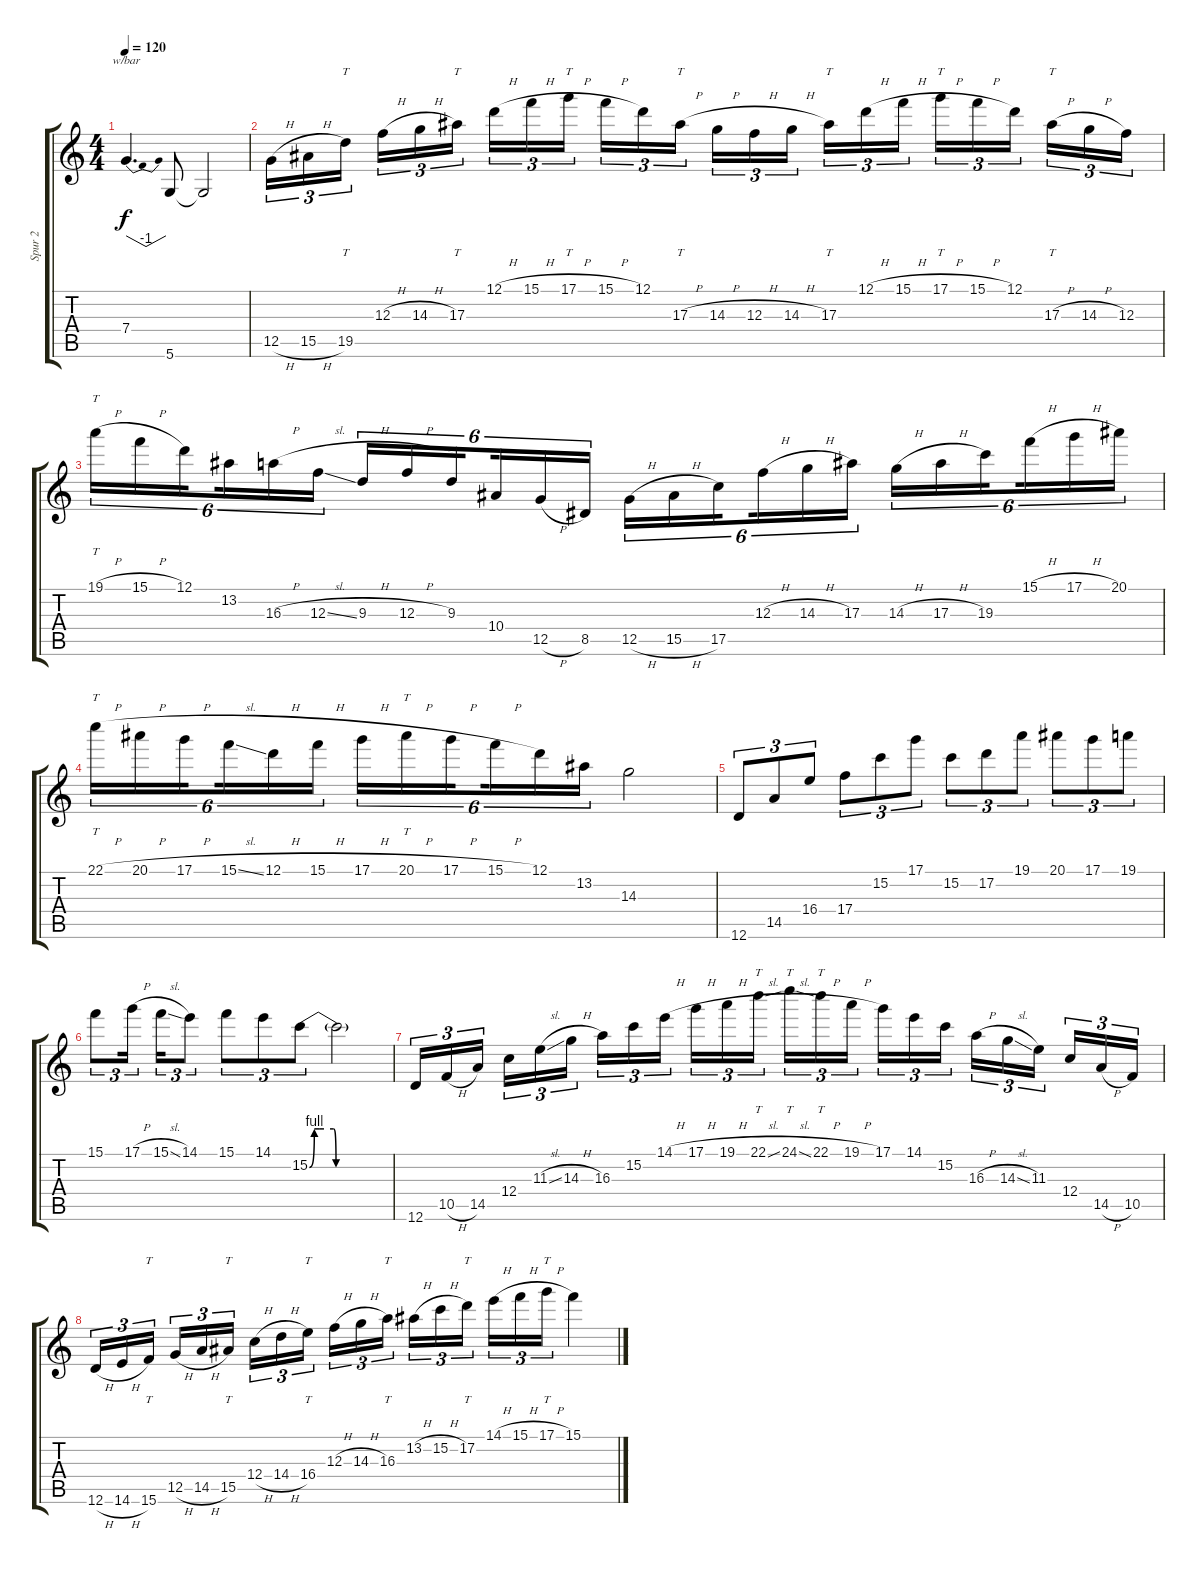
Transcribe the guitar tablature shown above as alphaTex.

\track ("Spur 2" "Spur 2") {instrument distortionguitar}
\staff {score tabs}
\tuning (D4 A3 F3 C3 G2 D2) {hide}
\ts (4 4)
\tempo 120
\clef g2
\ks c
7.4.4{d tbe (dip default 0 0 30 -4 60 0) dy f} 5.6.8 5.6{t}.2 |
12.5{h}.16{tu (3 2)} 15.5{h}.16{tu (3 2)} 19.5.16{tt tu (3 2) beam splitsecondary} 12.3{h}.16{tu (3 2)} 14.3{h}.16{tu (3 2)} 17.3.16{tt tu (3 2)} 12.1{h}.16{tu (3 2)} 15.1{h}.16{tu (3 2)} 17.1{h}.16{tt tu (3 2) beam splitsecondary} 15.1{h}.16{tu (3 2)} 12.1.16{tu (3 2)} 17.3{h}.16{tt tu (3 2)} 14.3{h}.16{tu (3 2)} 12.3{h}.16{tu (3 2)} 14.3{h}.16{tu (3 2) beam splitsecondary} 17.3.16{tt tu (3 2)} 12.1{h}.16{tu (3 2)} 15.1{h}.16{tu (3 2)} 17.1{h}.16{tt tu (3 2)} 15.1{h}.16{tu (3 2)} 12.1.16{tu (3 2) beam splitsecondary} 17.3{h}.16{tt tu (3 2)} 14.3{h}.16{tu (3 2)} 12.3.16{tu (3 2)} |
19.1{h}.16{tt tu (6 4)} 15.1{h}.16{tu (6 4)} 12.1.16{tu (6 4) beam splitsecondary} 13.2.16{tu (6 4)} 16.3{h}.16{tu (6 4)} 12.3{sl}.16{tu (6 4)} 9.3{h}.16{tu (6 4)} 12.3{h}.16{tu (6 4)} 9.3.16{tu (6 4) beam splitsecondary} 10.4.16{tu (6 4)} 12.5{h}.16{tu (6 4)} 8.5.16{tu (6 4)} 12.5{h}.16{tu (6 4)} 15.5{h}.16{tu (6 4)} 17.5.16{tu (6 4) beam splitsecondary} 12.3{h}.16{tu (6 4)} 14.3{h}.16{tu (6 4)} 17.3.16{tu (6 4)} 14.3{h}.16{tu (6 4)} 17.3{h}.16{tu (6 4)} 19.3.16{tu (6 4) beam splitsecondary} 15.1{h}.16{tu (6 4)} 17.1{h}.16{tu (6 4)} 20.1.16{tu (6 4)} |
22.1{h}.16{tt tu (6 4)} 20.1{h}.16{tu (6 4)} 17.1{h}.16{tu (6 4) beam splitsecondary} 15.1{sl}.16{tu (6 4)} 12.1{h}.16{tu (6 4)} 15.1{h}.16{tu (6 4)} 17.1{h}.16{tu (6 4)} 20.1{h}.16{tt tu (6 4)} 17.1{h}.16{tu (6 4) beam splitsecondary} 15.1{h}.16{tu (6 4)} 12.1.16{tu (6 4)} 13.2.16{tu (6 4)} 14.3.2 |
12.6.8{tu (3 2)} 14.5.8{tu (3 2)} 16.4.8{tu (3 2)} 17.4.8{tu (3 2)} 15.2.8{tu (3 2)} 17.1.8{tu (3 2)} 15.2.8{tu (3 2)} 17.2.8{tu (3 2)} 19.1.8{tu (3 2)} 20.1.8{tu (3 2)} 17.1.8{tu (3 2)} 19.1.8{tu (3 2)} |
15.1.8{tu (3 2)} 17.1{h}.16{tu (3 2) beam splitsecondary} 15.1{sl}.16{tu (3 2)} 14.1.8{tu (3 2)} 15.1.8{tu (3 2)} 14.1.8{tu (3 2)} 15.2{be (custom 0 0 10 4 20 4 30 4 50 4 55 0 60 0)}.8{tu (3 2)} 15.2{be (hold 0 0 60 0) t}.2 |
12.6.16{tu (3 2)} 10.5{h}.16{tu (3 2)} 14.5.16{tu (3 2) beam splitsecondary} 12.4.16{tu (3 2)} 11.3{sl}.16{tu (3 2)} 14.3{h}.16{tu (3 2)} 16.3.16{tu (3 2)} 15.2.16{tu (3 2)} 14.1{h}.16{tu (3 2) beam splitsecondary} 17.1{h}.16{tu (3 2)} 19.1{h}.16{tu (3 2)} 22.1{sl}.16{tt tu (3 2)} 24.1{sl}.16{tt tu (3 2)} 22.1{h}.16{tt tu (3 2)} 19.1{h}.16{tu (3 2) beam splitsecondary} 17.1.16{tu (3 2)} 14.1.16{tu (3 2)} 15.2.16{tu (3 2)} 16.3{h}.16{tu (3 2)} 14.3{sl}.16{tu (3 2)} 11.3.16{tu (3 2) beam splitsecondary} 12.4.16{tu (3 2)} 14.5{h}.16{tu (3 2)} 10.5.16{tu (3 2)} |
12.6{h}.16{tu (3 2)} 14.6{h}.16{tu (3 2)} 15.6.16{tt tu (3 2) beam splitsecondary} 12.5{h}.16{tu (3 2)} 14.5{h}.16{tu (3 2)} 15.5.16{tt tu (3 2)} 12.4{h}.16{tu (3 2)} 14.4{h}.16{tu (3 2)} 16.4.16{tt tu (3 2) beam splitsecondary} 12.3{h}.16{tu (3 2)} 14.3{h}.16{tu (3 2)} 16.3.16{tt tu (3 2)} 13.2{h}.16{tu (3 2)} 15.2{h}.16{tu (3 2)} 17.2.16{tt tu (3 2) beam splitsecondary} 14.1{h}.16{tu (3 2)} 15.1{h}.16{tu (3 2)} 17.1{h}.16{tt tu (3 2)} 15.1.4
